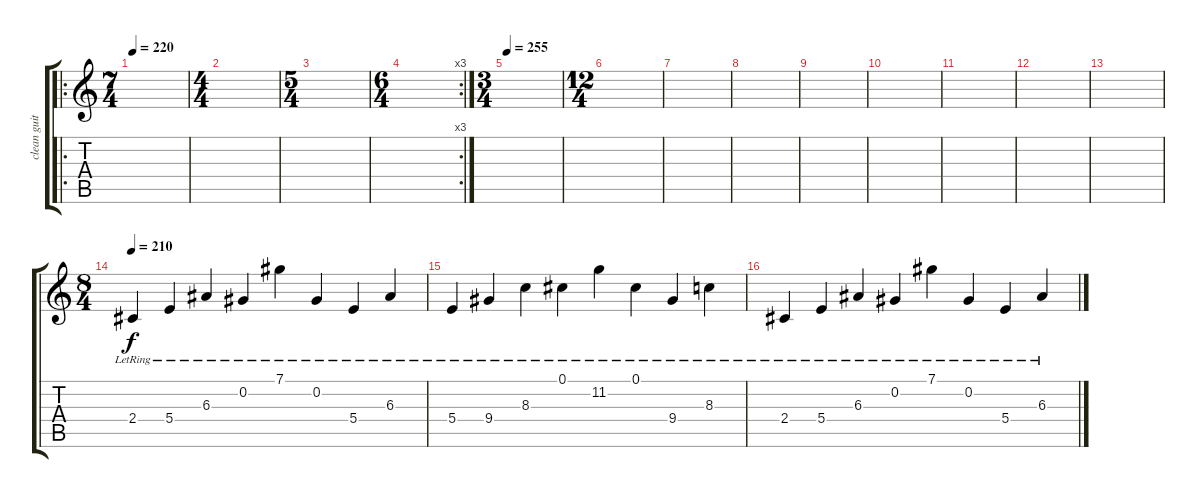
\track ("clean guitar" "clean guit") {instrument electricguitarclean}
\staff {score tabs}
\tuning (Db4 Ab3 E3 B2 Gb2 Db2) {hide}
\ro
\ts (7 4)
\tempo 220
\clef g2
\ks c
|
\ts (4 4)
|
\ts (5 4)
|
\rc 3
\ts (6 4)
|
\ts (3 4)
\tempo 255
|
\ts (12 4)
|
|
|
|
|
|
|
|
\ts (8 4)
\tempo 210
2.4{lr}.4 5.4{lr}.4 6.3{lr}.4 0.2{lr}.4 7.1{lr}.4 0.2{lr}.4 5.4{lr}.4 6.3{lr}.4 |
5.4{lr}.4 9.4{lr}.4 8.3{lr}.4 0.1{lr}.4 11.2{lr}.4 0.1{lr}.4 9.4{lr}.4 8.3{lr}.4 |
2.4{lr}.4 5.4{lr}.4 6.3{lr}.4 0.2{lr}.4 7.1{lr}.4 0.2{lr}.4 5.4{lr}.4 6.3{lr}.4
